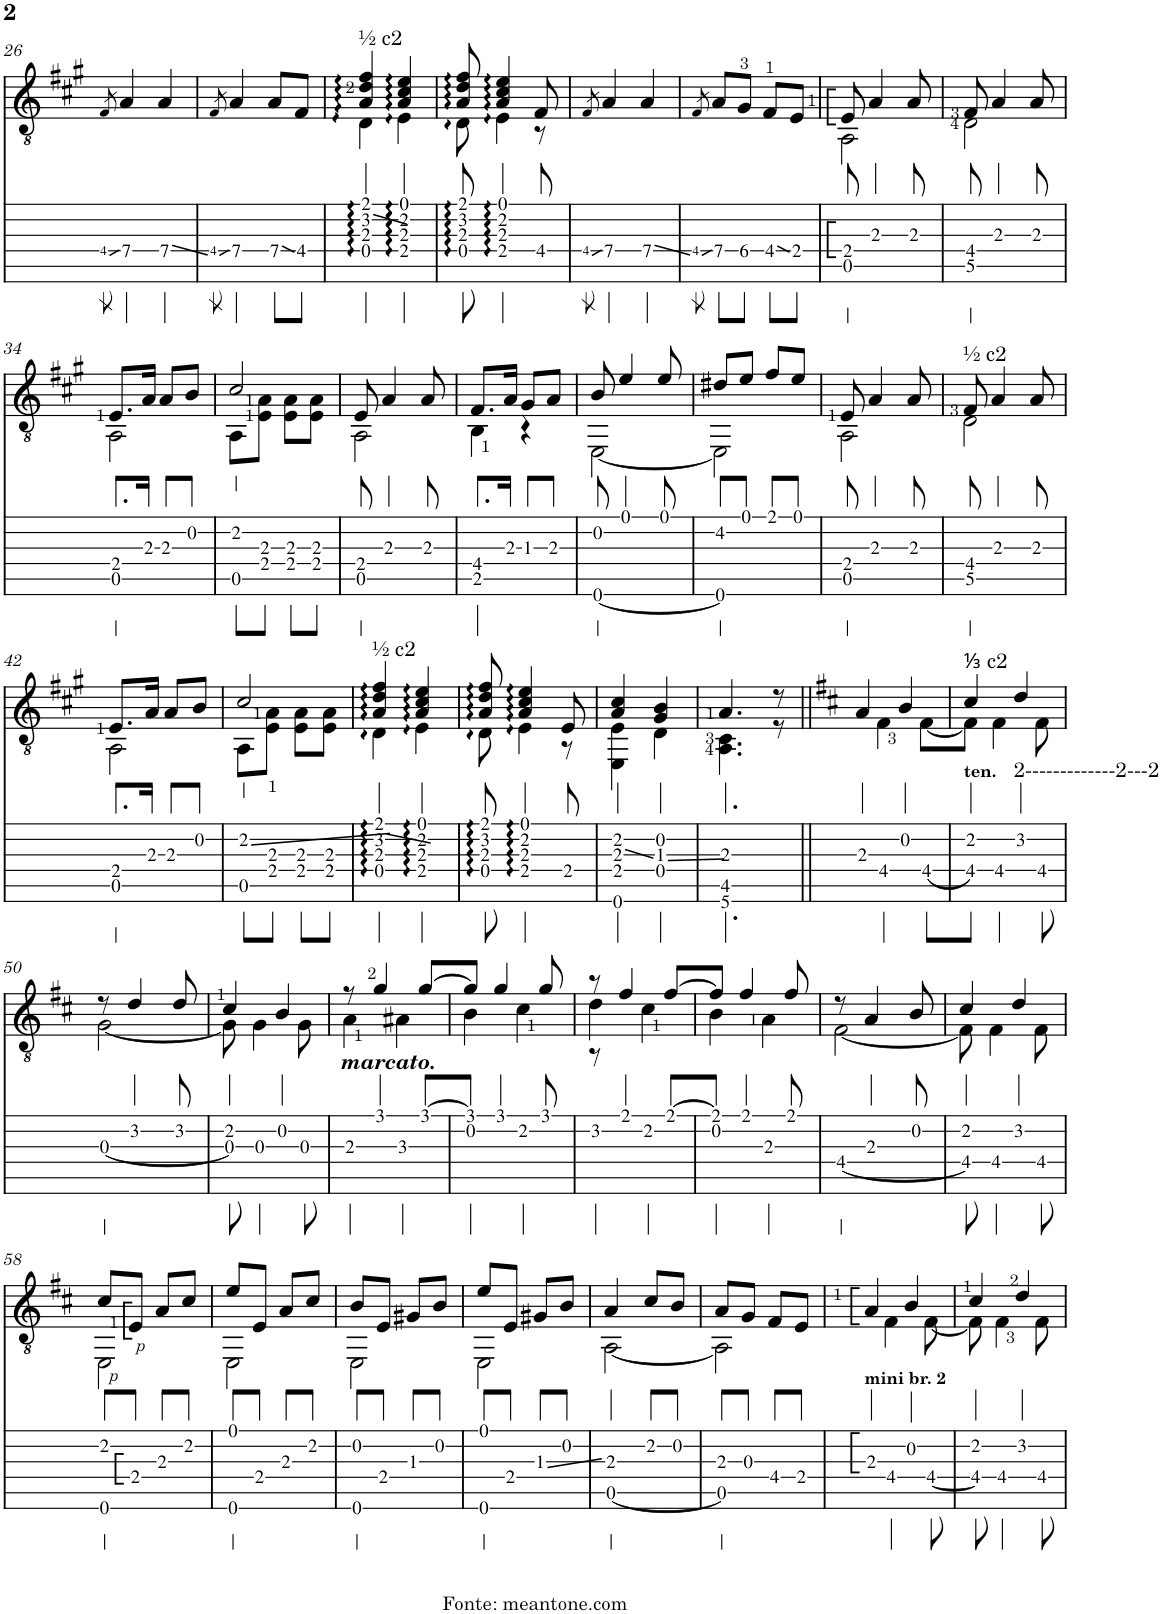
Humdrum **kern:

**kern	**kern
*part2	*part1
*staff2	*staff1
*I"Chitarra classica (Intavolatura)	*I"Chitarra classica
!!LO:PB:g=z
*	*clefGv2
*k[f#c#g#]	*k[f#c#g#]
*M2/4	*M2/4
=26	=26
8qF#\	8qF#/
4A\	4A/
4A\	4A/
=27	=27
8qF#\	8qF#/
4A\	4A/
8A\L	8A/L
8F#\J	8F#/J
=28	=28
*^	*^
!	!	!LO:TX:a:t=½ c2	!
4A/ 4d/ 4f#/	4D\	4A/ 4d/ 4f#/	4D\
4A/ 4c#/ 4e/	4E\	4A/ 4c#/ 4e/	4E\
=29	=29	=29	=29
8A/ 8d/ 8f#/	8D\	8A/ 8d/ 8f#/	8D\
4A/ 4c#/ 4e/	4E\	4A/ 4c#/ 4e/	4E\
8F#/	8r	8F#/	8r
*v	*v	*	*
*	*v	*v
=30	=30
8qF#\	8qF#/
4A\	4A/
4A\	4A/
=31	=31
8qF#\	8qF#/
8A\L	8A/L
8G#\J	8G#/J
8F#\L	8F#/L
8E\J	8E/J
=32	=32
*^	*^
8E/	2AA\	8E/	2AA\
4A/	.	4A/	.
8A/	.	8A/	.
=33	=33	=33	=33
8F#/	2D\	8F#/	2D\
4A/	.	4A/	.
8A/	.	8A/	.
!!LO:LB:g=z	!!
=34	=34	=34	=34
8.E/L	2AA\	8.E/L	2AA\
16A/Jk	.	16A/Jk	.
8A/L	.	8A/L	.
8B/J	.	8B/J	.
=35	=35	=35	=35
2c#/	8AA\L	2c#/	8AA\L
.	8E\ 8A\J	.	8E\ 8A\J
.	8E\ 8A\L	.	8E\ 8A\L
.	8E\ 8A\J	.	8E\ 8A\J
=36	=36	=36	=36
8E/	2AA\	8E/	2AA\
4A/	.	4A/	.
8A/	.	8A/	.
=37	=37	=37	=37
8.F#/L	4BB\	8.F#/L	4BB\
16A/Jk	.	16A/Jk	.
8G#/L	4r	8G#/L	4r
8A/J	.	8A/J	.
=38	=38	=38	=38
8B/	[2EE\	8B/	[2EE\
4e/	.	4e/	.
8e/	.	8e/	.
=39	=39	=39	=39
8d#X/L	2EE\]	8d#X/L	2EE\]
8e/J	.	8e/J	.
8f#/L	.	8f#/L	.
8e/J	.	8e/J	.
=40	=40	=40	=40
8E/	2AA\	8E/	2AA\
4A/	.	4A/	.
8A/	.	8A/	.
=41	=41	=41	=41
!	!	!LO:TX:a:t=½ c2	!
8F#/	2D\	8F#/	2D\
4A/	.	4A/	.
8A/	.	8A/	.
!!LO:LB:g=z	!!
=42	=42	=42	=42
8.E/L	2AA\	8.E/L	2AA\
16A/Jk	.	16A/Jk	.
8A/L	.	8A/L	.
8B/J	.	8B/J	.
=43	=43	=43	=43
2c#/	8AA\L	2c#/	8AA\L
.	8E\ 8A\J	.	8E\ 8A\J
.	8E\ 8A\L	.	8E\ 8A\L
.	8E\ 8A\J	.	8E\ 8A\J
=44	=44	=44	=44
!	!	!LO:TX:a:t=½ c2	!
4A/ 4d/ 4f#/	4D\	4A/ 4d/ 4f#/	4D\
4A/ 4c#/ 4e/	4E\	4A/ 4c#/ 4e/	4E\
=45	=45	=45	=45
8A/ 8d/ 8f#/	8D\	8A/ 8d/ 8f#/	8D\
4A/ 4c#/ 4e/	4E\	4A/ 4c#/ 4e/	4E\
8E/	8r	8E/	8r
=46	=46	=46	=46
4A/ 4c#/	4EE\ 4E\	4A/ 4c#/	4EE\ 4E\
4G#/ 4B/	4D\	4G#/ 4B/	4D\
=47	=47	=47	=47
4.A/	4.AA\ 4.C#\	4.A/	4.AA\ 4.C#\
8r	8r	8r	8r
=48||	=48||	=48||	=48||
*k[f#c#]	*	*k[f#c#]	*
4A/	8ryy	4A/	8ryy
.	4F#\	.	4F#\
4B/	.	4B/	.
.	[8F#\L	.	[8F#\L
=49	=49	=49	=49
!	!	!LO:TX:a:t=⅓ c2	!
!LO:TX:a:B:t=ten.	!	!	!
4c#/	8F#\J]	4c#/	8F#\J]
.	4F#\	.	4F#\
!LO:TX:a:t=2-------------2---2	!	!	!
4d/	.	4d/	.
.	8F#\	.	8F#\
!!LO:LB:g=z	!!
=50	=50	=50	=50
8r	[2G\	8r	[2G\
4d/	.	4d/	.
8d/	.	8d/	.
=51	=51	=51	=51
4c#/	8G\]	4c#/	8G\]
.	4G\	.	4G\
4B/	.	4B/	.
.	8G\	.	8G\
=52	=52	=52	=52
!	!	!LO:TX:b:Bi:t=marcato.	!
8r	4A\	8r	4A\
4g/	.	4g/	.
.	4A#X\	.	4A#X\
[8g/L	.	[8g/L	.
=53	=53	=53	=53
8g/J]	4B\	8g/J]	4B\
4g/	.	4g/	.
.	4c#\	.	4c#\
8g/	.	8g/	.
=54	=54	=54	=54
*	*^	*	*^
8r	4d\	8r	8r	4d\	8r
4f#/	.	4.ryy	4f#/	.	4.ryy
.	4c#\	.	.	4c#\	.
[8f#/L	.	.	[8f#/L	.	.
*	*v	*v	*	*	*
*	*	*	*v	*v
=55	=55	=55	=55
8f#/J]	4B\	8f#/J]	4B\
4f#/	.	4f#/	.
.	4A\	.	4A\
8f#/	.	8f#/	.
=56	=56	=56	=56
8r	[2F#\	8r	[2F#\
4A/	.	4A/	.
8B/	.	8B/	.
=57	=57	=57	=57
4c#/	8F#\]	4c#/	8F#\]
.	4F#\	.	4F#\
4d/	.	4d/	.
.	8F#\	.	8F#\
!!LO:LB:g=z	!!
=58	=58	=58	=58
8c#/L	2EE\	8c#/L	2EE\
8E/J	.	8E/J	.
8A/L	.	8A/L	.
8c#/J	.	8c#/J	.
=59	=59	=59	=59
8e/L	2EE\	8e/L	2EE\
8E/J	.	8E/J	.
8A/L	.	8A/L	.
8c#/J	.	8c#/J	.
=60	=60	=60	=60
8B/L	2EE\	8B/L	2EE\
8E/J	.	8E/J	.
8G#X/L	.	8G#X/L	.
8B/J	.	8B/J	.
=61	=61	=61	=61
8e/L	2EE\	8e/L	2EE\
8E/J	.	8E/J	.
8G#X/L	.	8G#X/L	.
8B/J	.	8B/J	.
=62	=62	=62	=62
4A/	[2AA\	4A/	[2AA\
8c#/L	.	8c#/L	.
8B/J	.	8B/J	.
=63	=63	=63	=63
8A/L	2AA\]	8A/L	2AA\]
8G/J	.	8G/J	.
8F#/L	.	8F#/L	.
8E/J	.	8E/J	.
=64	=64	=64	=64
!LO:TX:a:B:t=mini br. 2	!	!	!
4A/	8ryy	4A/	8ryy
.	4F#\	.	4F#\
4B/	.	4B/	.
.	[8F#\	.	[8F#\
=65	=65	=65	=65
4c#/	8F#\]	4c#/	8F#\]
.	4F#\	.	4F#\
4d/	.	4d/	.
.	8F#\	.	8F#\
*v	*v	*	*
*	*v	*v
=	=
*-	*-
